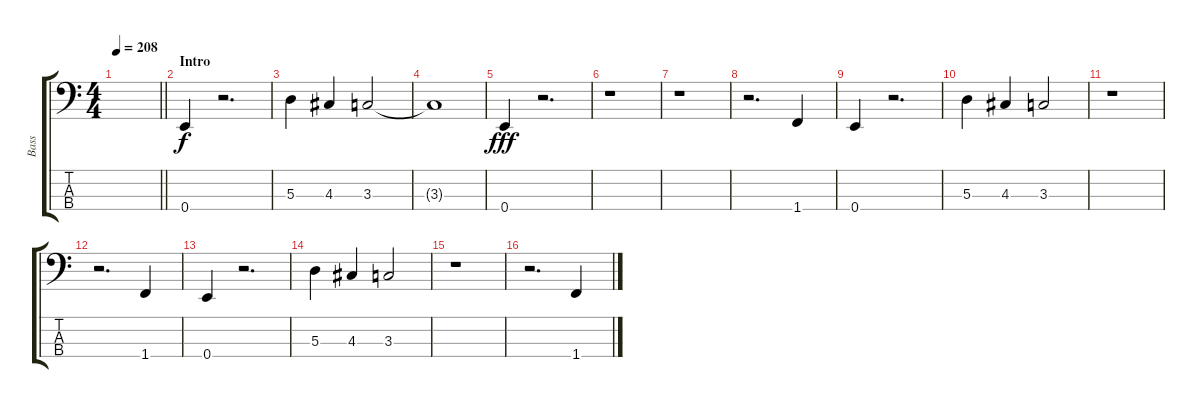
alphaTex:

\track ("Bass" "Bass") {instrument electricbassfinger}
\staff {score tabs}
\tuning (G2 D2 A1 E1) {hide}
\ts (4 4)
\tempo 208
\clef f4
\barLineRight lightlight
\ks c
|
\section ("" "Intro")
0.4.4 r.2{d} |
5.3.4 4.3.4 3.3.2 |
3.3{t}.1{dy f} |
0.4.4{dy fff} r.2{d} |
r.1 |
r.1 |
r.2{d} 1.4.4 |
0.4.4 r.2{d} |
5.3.4 4.3.4 3.3.2 |
r.1 |
r.2{d} 1.4.4 |
0.4.4 r.2{d} |
5.3.4 4.3.4 3.3.2 |
r.1 |
r.2{d} 1.4.4
